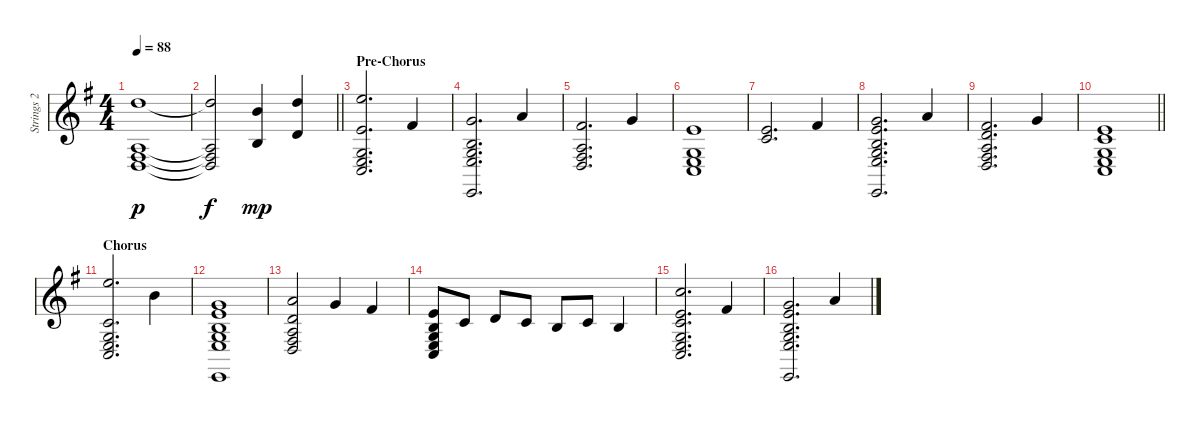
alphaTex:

\track ("Strings 2" "Strings 2") {instrument stringensemble2}
\staff {score}
\tuning (E4 B3 G3 D3 A2 E2) {hide}
\ts (4 4)
\tempo 88
\clef g2
\ks eminor
(10.1 2.3 4.4 5.5).1{dy p} |
\barLineRight lightlight
(10.1{t} 2.3{t} 4.4{t} 5.5{t}).2{dy f} (7.1 0.2).4{dy mp} (10.1 3.2).4 |
\section ("" "Pre-Chorus")
(12.1 5.2 0.3 2.4 3.5).2{d} 7.2.4 |
(3.1 0.2 0.3 2.4 0.6).2{d} 5.1.4 |
(2.1 2.3 4.4 5.5).2{d} 3.1.4 |
(0.1 0.3 2.4 3.5).1 |
(0.1 1.2).2{d} 2.1.4 |
(0.1 8.2 0.3 9.4 7.5 0.6).2{d} 5.1.4 |
(2.1 3.2 2.3 4.4 5.5).2{d} 3.1.4 |
\barLineRight lightlight
(0.1 1.2 0.3 2.4 3.5).1 |
\section ("" "Chorus")
(12.1 1.2 0.3 2.4 3.5).2{d} 7.1.4 |
(0.1 8.2 0.3 9.4 7.5 0.6).1 |
(5.1 3.2 2.3 4.4 5.5).2 3.1.4 2.1.4 |
(0.1 0.2 0.3 2.4 3.5).8 1.2.8 3.2.8 1.2.8 0.2.8 1.2.8 0.2.4 |
(8.1 5.2 5.3 5.4 7.5 8.6).2{d} 2.1.4 |
(0.1 8.2 0.3 9.4 7.5 0.6).2{d} 5.1.4
